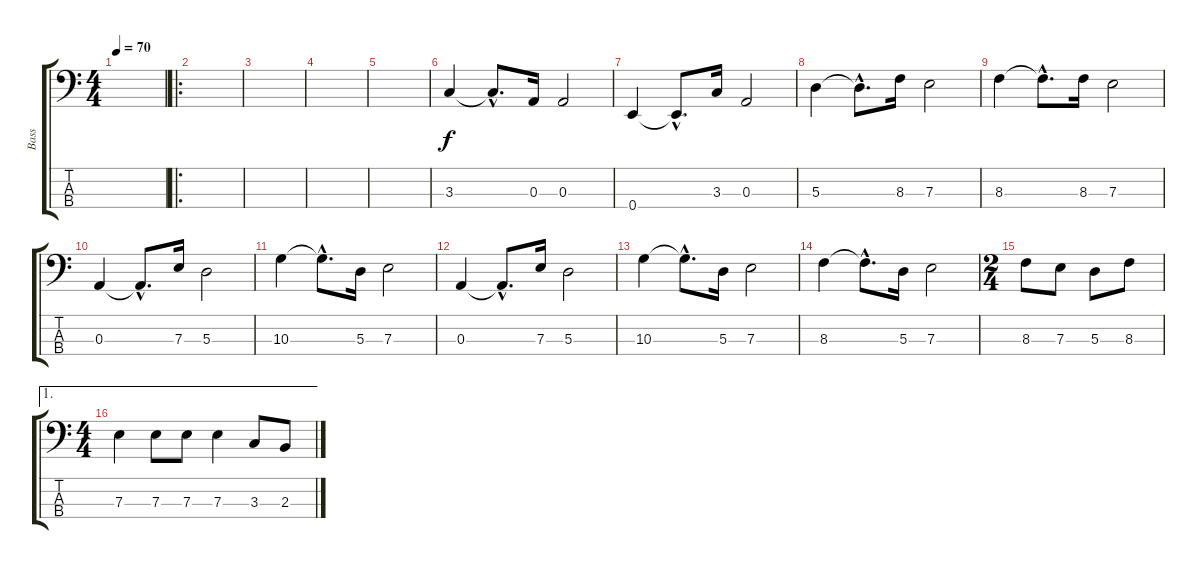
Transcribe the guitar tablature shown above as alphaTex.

\track ("Bass" "Bass") {instrument electricbassfinger}
\staff {score tabs}
\tuning (G2 D2 A1 E1) {hide}
\ts (4 4)
\tempo 70
\clef f4
\ks c
|
\ro
|
|
|
|
3.3.4 3.3{hac t}.8{d} 0.3.16 0.3.2 |
0.4.4 0.4{hac t}.8{d} 3.3.16 0.3.2 |
5.3.4 5.3{hac t}.8{d} 8.3.16 7.3.2 |
8.3.4 8.3{hac t}.8{d} 8.3.16 7.3.2 |
0.3.4 0.3{hac t}.8{d} 7.3.16 5.3.2 |
10.3.4 10.3{hac t}.8{d} 5.3.16 7.3.2 |
0.3.4 0.3{hac t}.8{d} 7.3.16 5.3.2 |
10.3.4 10.3{hac t}.8{d} 5.3.16 7.3.2 |
8.3.4 8.3{hac t}.8{d} 5.3.16 7.3.2 |
\ts (2 4)
8.3.8 7.3.8 5.3.8 8.3.8 |
\ae 1
\ts (4 4)
7.3.4 7.3.8 7.3.8 7.3.4 3.3.8 2.3.8
